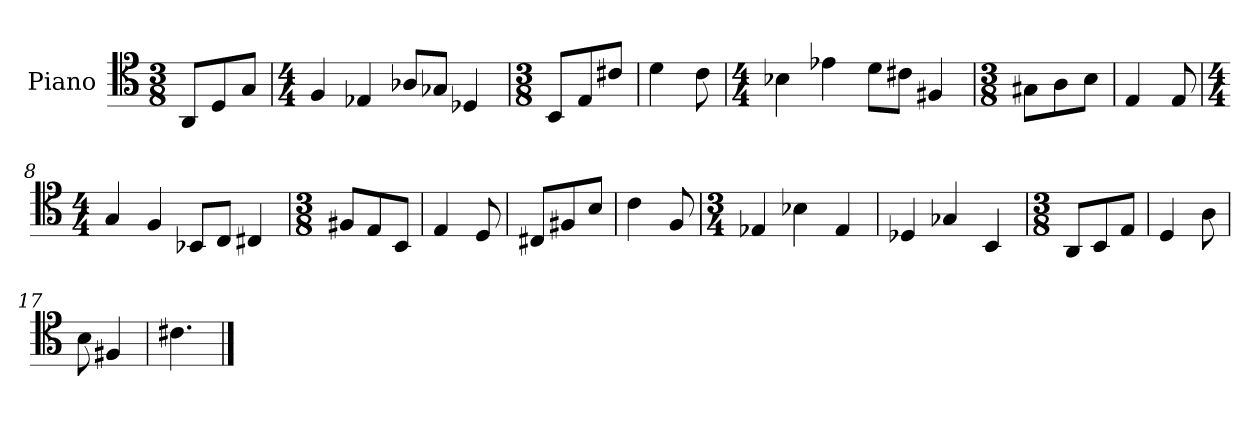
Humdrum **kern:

**kern
*part1
*staff1
*I"Piano
*I'Pno
*clefC4
*k[]
*M3/8
=1
8AA/L
8D/
8G/J
=2
*M4/4
4F/
4E-X/
8A-X/L
8G-X/J
4D-X/
=3
*M3/8
8BB/L
8E/
8c#X/J
=4
4d\
8c\
=5
*M4/4
4B-X\
4e-X\
8d\L
8c#X\J
4F#X/
=6
*M3/8
8G#X\L
8A\
8B\J
=7
4E/
8E/
=8
*M4/4
4G/
4F/
8BB-X/L
8C/J
4C#X/
=9
*M3/8
8F#X/L
8E/
8BB/J
=10
4E/
8D/
=11
8C#X/L
8F#X/
8B/J
=12
4c\
8F/
=13
*M3/4
4E-X/
4B-X\
4E-/
=14
4D-X/
4G-X/
4BB/
=15
*M3/8
8AA/L
8BB/
8E/J
=16
4D/
8A\
=17
8B\
4F#X/
=18
4.c#X\
==
*-
